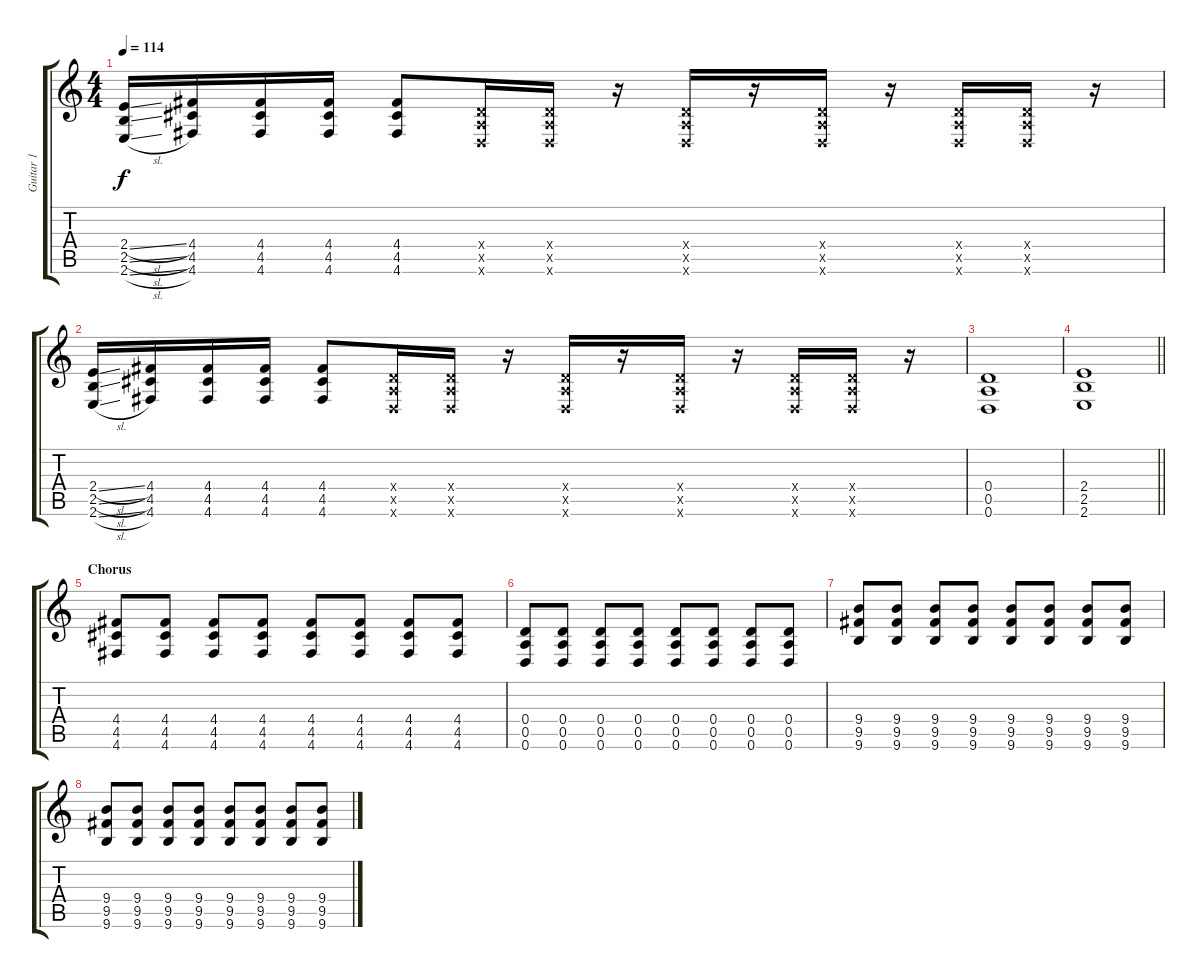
\track ("Guitar 1" "Guitar 1") {instrument distortionguitar}
\staff {score tabs}
\tuning (E4 B3 G3 D3 A2 D2) {hide}
\ts (4 4)
\tempo 114
\clef g2
\ks c
(2.4{sl} 2.5{sl} 2.6{sl}).16{dy f} (4.4 4.5 4.6).16 (4.4 4.5 4.6).16 (4.4 4.5 4.6).16 (4.4 4.5 4.6).8 (0.4{x} 0.5{x} 0.6{x}).16 (0.4{x} 0.5{x} 0.6{x}).16 r.16 (0.4{x} 0.5{x} 0.6{x}).16 r.16 (0.4{x} 0.5{x} 0.6{x}).16 r.16 (0.4{x} 0.5{x} 0.6{x}).16 (0.4{x} 0.5{x} 0.6{x}).16 r.16 |
(2.4{sl} 2.5{sl} 2.6{sl}).16 (4.4 4.5 4.6).16 (4.4 4.5 4.6).16 (4.4 4.5 4.6).16 (4.4 4.5 4.6).8 (0.4{x} 0.5{x} 0.6{x}).16 (0.4{x} 0.5{x} 0.6{x}).16 r.16 (0.4{x} 0.5{x} 0.6{x}).16 r.16 (0.4{x} 0.5{x} 0.6{x}).16 r.16 (0.4{x} 0.5{x} 0.6{x}).16 (0.4{x} 0.5{x} 0.6{x}).16 r.16 |
(0.4 0.5 0.6).1 |
\barLineRight lightlight
(2.4 2.5 2.6).1 |
\section ("" "Chorus")
(4.4 4.5 4.6).8 (4.4 4.5 4.6).8 (4.4 4.5 4.6).8 (4.4 4.5 4.6).8 (4.4 4.5 4.6).8 (4.4 4.5 4.6).8 (4.4 4.5 4.6).8 (4.4 4.5 4.6).8 |
(0.4 0.5 0.6).8 (0.4 0.5 0.6).8 (0.4 0.5 0.6).8 (0.4 0.5 0.6).8 (0.4 0.5 0.6).8 (0.4 0.5 0.6).8 (0.4 0.5 0.6).8 (0.4 0.5 0.6).8 |
(9.4 9.5 9.6).8 (9.4 9.5 9.6).8 (9.4 9.5 9.6).8 (9.4 9.5 9.6).8 (9.4 9.5 9.6).8 (9.4 9.5 9.6).8 (9.4 9.5 9.6).8 (9.4 9.5 9.6).8 |
(9.4 9.5 9.6).8 (9.4 9.5 9.6).8 (9.4 9.5 9.6).8 (9.4 9.5 9.6).8 (9.4 9.5 9.6).8 (9.4 9.5 9.6).8 (9.4 9.5 9.6).8 (9.4 9.5 9.6).8
